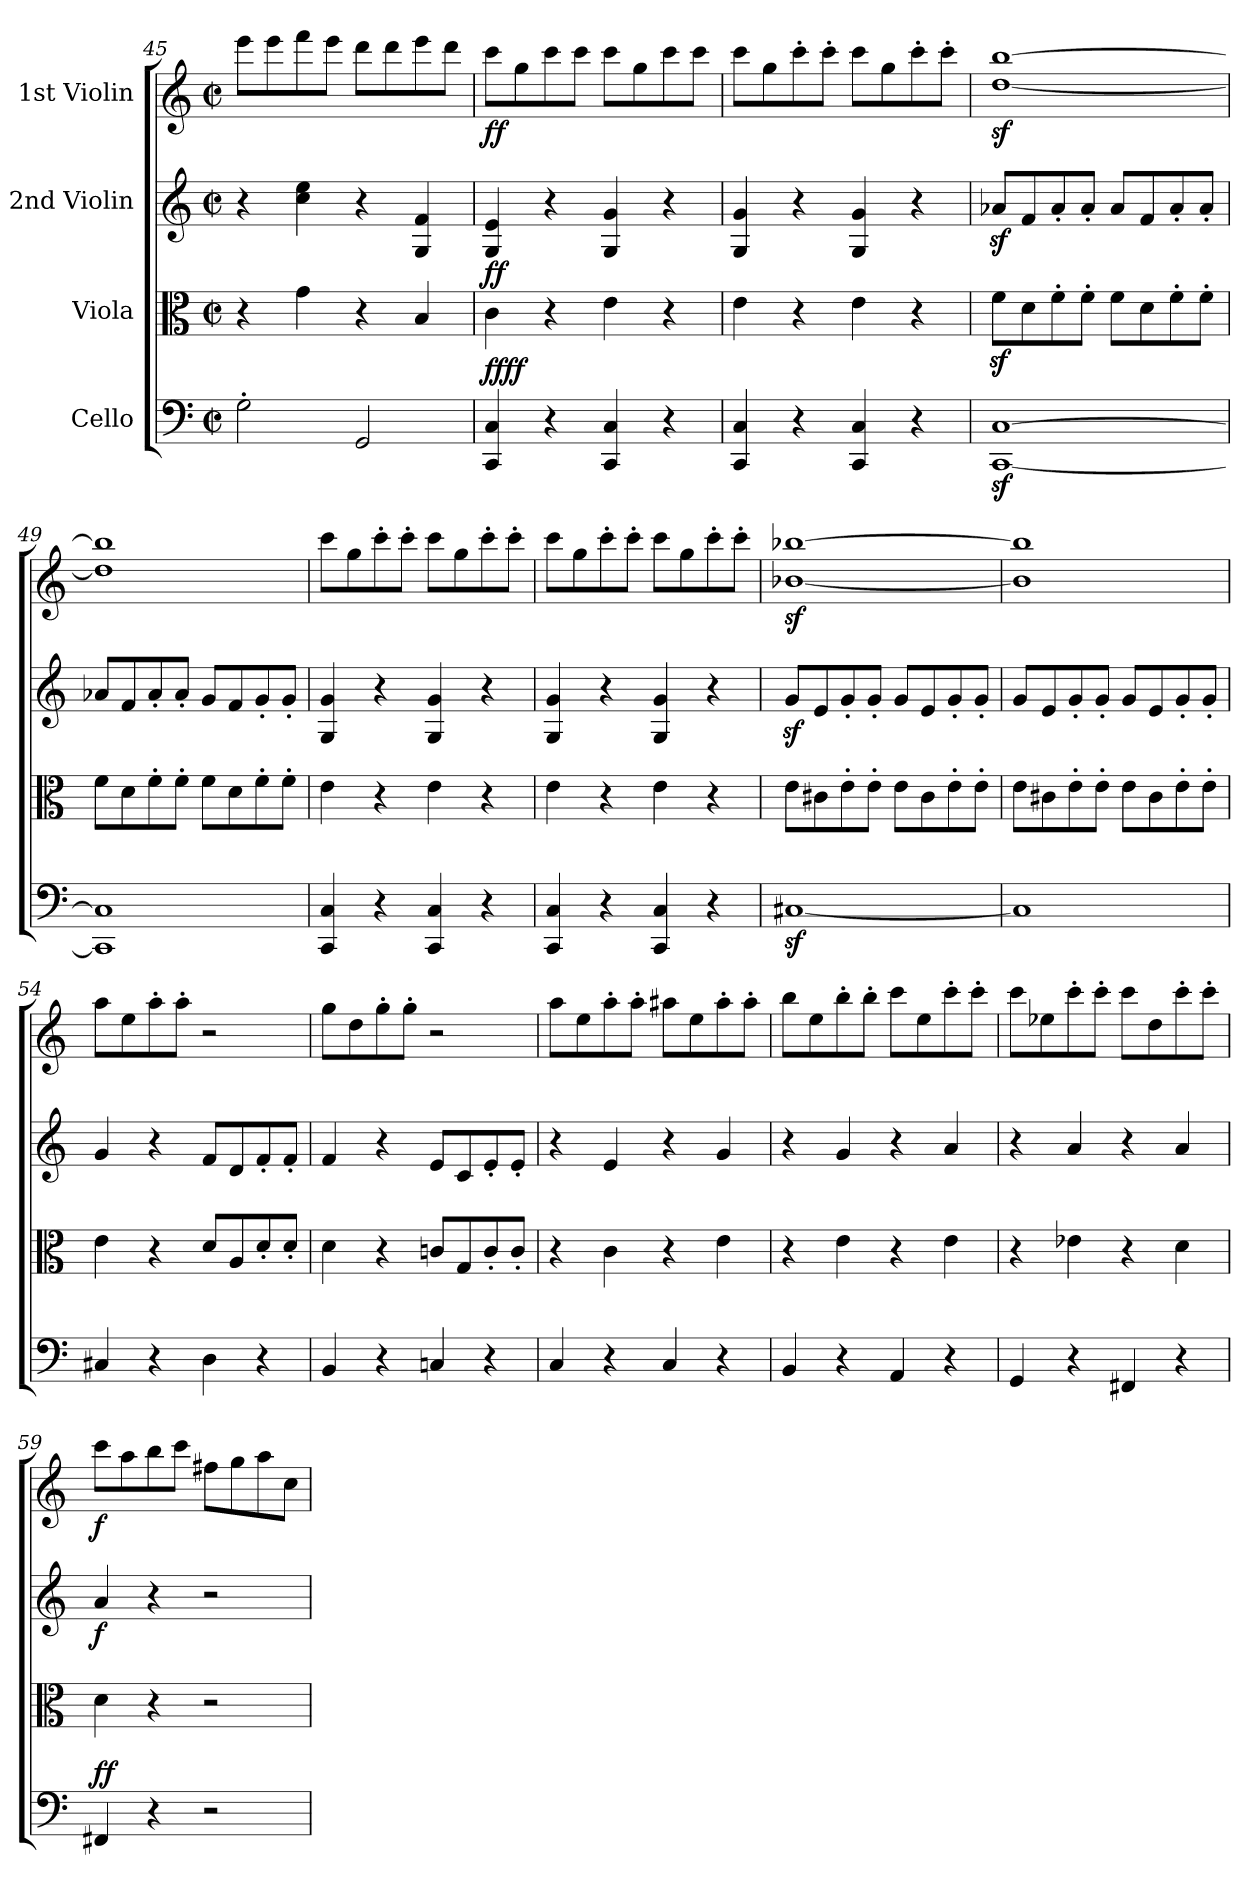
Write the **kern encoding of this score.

**kern	**dynam	**kern	**dynam	**kern	**dynam	**kern	**dynam
*part4	*part4	*part3	*part3	*part2	*part2	*part1	*part1
*staff4	*staff4	*staff3	*staff3	*staff2	*staff2	*staff1	*staff1
*I"Cello	*	*I"Viola	*	*I"2nd Violin	*	*I"1st Violin	*
*clefF4	*	*clefC3	*	*clefG2	*	*clefG2	*
*k[]	*	*k[]	*	*k[]	*	*k[]	*
*M2/2	*	*M2/2	*	*M2/2	*	*M2/2	*
*met(c|)	*	*met(c|)	*	*met(c|)	*	*met(c|)	*
=45	=45	=45	=45	=45	=45	=45	=45
2G'\	.	4r	.	4r	.	8eee\L	.
.	.	.	.	.	.	8eee\	.
.	.	4g\	.	4cc\ 4ee\	.	8fff\	.
.	.	.	.	.	.	8eee\J	.
2GG/	.	4r	.	4r	.	8ddd\L	.
.	.	.	.	.	.	8ddd\	.
.	.	4B/	.	4G/ 4f/	.	8eee\	.
.	.	.	.	.	.	8ddd\J	.
!!LO:LB:g=z
=46	=46	=46	=46	=46	=46	=46	=46
!	!LO:DY:b	!	!	!	!	!	!
!	!LO:DY:n=1:a	!	!LO:DY:a	!	!	!	!LO:DY:b
4CC/ 4C/	ff ff	4c\	ff	4G/ 4e/	.	8ccc\L	ff
.	.	.	.	.	.	8gg\	.
4r	.	4r	.	4r	.	8ccc\	.
.	.	.	.	.	.	8ccc\J	.
4CC/ 4C/	.	4e\	.	4G/ 4g/	.	8ccc\L	.
.	.	.	.	.	.	8gg\	.
4r	.	4r	.	4r	.	8ccc\	.
.	.	.	.	.	.	8ccc\J	.
=47	=47	=47	=47	=47	=47	=47	=47
4CC/ 4C/	.	4e\	.	4G/ 4g/	.	8ccc\L	.
.	.	.	.	.	.	8gg\	.
4r	.	4r	.	4r	.	8ccc'\	.
.	.	.	.	.	.	8ccc'\J	.
4CC/ 4C/	.	4e\	.	4G/ 4g/	.	8ccc\L	.
.	.	.	.	.	.	8gg\	.
4r	.	4r	.	4r	.	8ccc'\	.
.	.	.	.	.	.	8ccc'\J	.
!!LO:LB:g=z
=48	=48	=48	=48	=48	=48	=48	=48
[1CCz< [1Cz<	.	8fz<\L	.	8a-Xz</L	.	[1ddz< [1bbz<	.
.	.	8d\	.	8f/	.	.	.
.	.	8f'\	.	8a-'/	.	.	.
.	.	8f'\J	.	8a-'/J	.	.	.
.	.	8f\L	.	8a-/L	.	.	.
.	.	8d\	.	8f/	.	.	.
.	.	8f'\	.	8a-'/	.	.	.
.	.	8f'\J	.	8a-'/J	.	.	.
=49	=49	=49	=49	=49	=49	=49	=49
1CC] 1C]	.	8f\L	.	8a-X/L	.	1dd] 1bb]	.
.	.	8d\	.	8f/	.	.	.
.	.	8f'\	.	8a-'/	.	.	.
.	.	8f'\J	.	8a-'/J	.	.	.
.	.	8f\L	.	8g/L	.	.	.
.	.	8d\	.	8f/	.	.	.
.	.	8f'\	.	8g'/	.	.	.
.	.	8f'\J	.	8g'/J	.	.	.
=50	=50	=50	=50	=50	=50	=50	=50
4CC/ 4C/	.	4e\	.	4G/ 4g/	.	8ccc\L	.
.	.	.	.	.	.	8gg\	.
4r	.	4r	.	4r	.	8ccc'\	.
.	.	.	.	.	.	8ccc'\J	.
4CC/ 4C/	.	4e\	.	4G/ 4g/	.	8ccc\L	.
.	.	.	.	.	.	8gg\	.
4r	.	4r	.	4r	.	8ccc'\	.
.	.	.	.	.	.	8ccc'\J	.
=51	=51	=51	=51	=51	=51	=51	=51
4CC/ 4C/	.	4e\	.	4G/ 4g/	.	8ccc\L	.
.	.	.	.	.	.	8gg\	.
4r	.	4r	.	4r	.	8ccc'\	.
.	.	.	.	.	.	8ccc'\J	.
4CC/ 4C/	.	4e\	.	4G/ 4g/	.	8ccc\L	.
.	.	.	.	.	.	8gg\	.
4r	.	4r	.	4r	.	8ccc'\	.
.	.	.	.	.	.	8ccc'\J	.
!!LO:PB:g=z
=52	=52	=52	=52	=52	=52	=52	=52
[1C#Xz>	.	8e\L	.	8gz</L	.	[1b-Xz< [1bb-Xz<	.
.	.	8c#X\	.	8e/	.	.	.
.	.	8e'\	.	8g'/	.	.	.
.	.	8e'\J	.	8g'/J	.	.	.
.	.	8e\L	.	8g/L	.	.	.
.	.	8c#\	.	8e/	.	.	.
.	.	8e'\	.	8g'/	.	.	.
.	.	8e'\J	.	8g'/J	.	.	.
=53	=53	=53	=53	=53	=53	=53	=53
1C#]	.	8e\L	.	8g/L	.	1b-] 1bb-]	.
.	.	8c#X\	.	8e/	.	.	.
.	.	8e'\	.	8g'/	.	.	.
.	.	8e'\J	.	8g'/J	.	.	.
.	.	8e\L	.	8g/L	.	.	.
.	.	8c#\	.	8e/	.	.	.
.	.	8e'\	.	8g'/	.	.	.
.	.	8e'\J	.	8g'/J	.	.	.
=54	=54	=54	=54	=54	=54	=54	=54
4C#X/	.	4e\	.	4g/	.	8aa\L	.
.	.	.	.	.	.	8ee\	.
4r	.	4r	.	4r	.	8aa'\	.
.	.	.	.	.	.	8aa'\J	.
4D\	.	8d/L	.	8f/L	.	2r	.
.	.	8A/	.	8d/	.	.	.
4r	.	8d'/	.	8f'/	.	.	.
.	.	8d'/J	.	8f'/J	.	.	.
=55	=55	=55	=55	=55	=55	=55	=55
4BB/	.	4d\	.	4f/	.	8gg\L	.
.	.	.	.	.	.	8dd\	.
4r	.	4r	.	4r	.	8gg'\	.
.	.	.	.	.	.	8gg'\J	.
4Cn/	.	8cn/L	.	8e/L	.	2r	.
.	.	8G/	.	8c/	.	.	.
4r	.	8c'/	.	8e'/	.	.	.
.	.	8c'/J	.	8e'/J	.	.	.
!!LO:LB:g=z
=56	=56	=56	=56	=56	=56	=56	=56
4C/	.	4r	.	4r	.	8aa\L	.
.	.	.	.	.	.	8ee\	.
4r	.	4c\	.	4e/	.	8aa'\	.
.	.	.	.	.	.	8aa'\J	.
4C/	.	4r	.	4r	.	8aa#X\L	.
.	.	.	.	.	.	8ee\	.
4r	.	4e\	.	4g/	.	8aa#'\	.
.	.	.	.	.	.	8aa#'\J	.
=57	=57	=57	=57	=57	=57	=57	=57
4BB/	.	4r	.	4r	.	8bb\L	.
.	.	.	.	.	.	8ee\	.
4r	.	4e\	.	4g/	.	8bb'\	.
.	.	.	.	.	.	8bb'\J	.
4AA/	.	4r	.	4r	.	8ccc\L	.
.	.	.	.	.	.	8ee\	.
4r	.	4e\	.	4a/	.	8ccc'\	.
.	.	.	.	.	.	8ccc'\J	.
=58	=58	=58	=58	=58	=58	=58	=58
4GG/	.	4r	.	4r	.	8ccc\L	.
.	.	.	.	.	.	8ee-X\	.
4r	.	4e-X\	.	4a/	.	8ccc'\	.
.	.	.	.	.	.	8ccc'\J	.
4FF#X/	.	4r	.	4r	.	8ccc\L	.
.	.	.	.	.	.	8dd\	.
4r	.	4d\	.	4a/	.	8ccc'\	.
.	.	.	.	.	.	8ccc'\J	.
=59	=59	=59	=59	=59	=59	=59	=59
!	!LO:DY:b	!	!	!	!	!	!
!	!LO:DY:n=1:a	!	!	!	!LO:DY:b	!	!LO:DY:b
4FF#X/	f f	4d\	.	4a/	f	8ccc\L	f
.	.	.	.	.	.	8aa\	.
4r	.	4r	.	4r	.	8bb\	.
.	.	.	.	.	.	8ccc\J	.
2r	.	2r	.	2r	.	8ff#X\L	.
.	.	.	.	.	.	8gg\	.
.	.	.	.	.	.	8aa\	.
.	.	.	.	.	.	8cc\J	.
=	=	=	=	=	=	=	=
*-	*-	*-	*-	*-	*-	*-	*-
